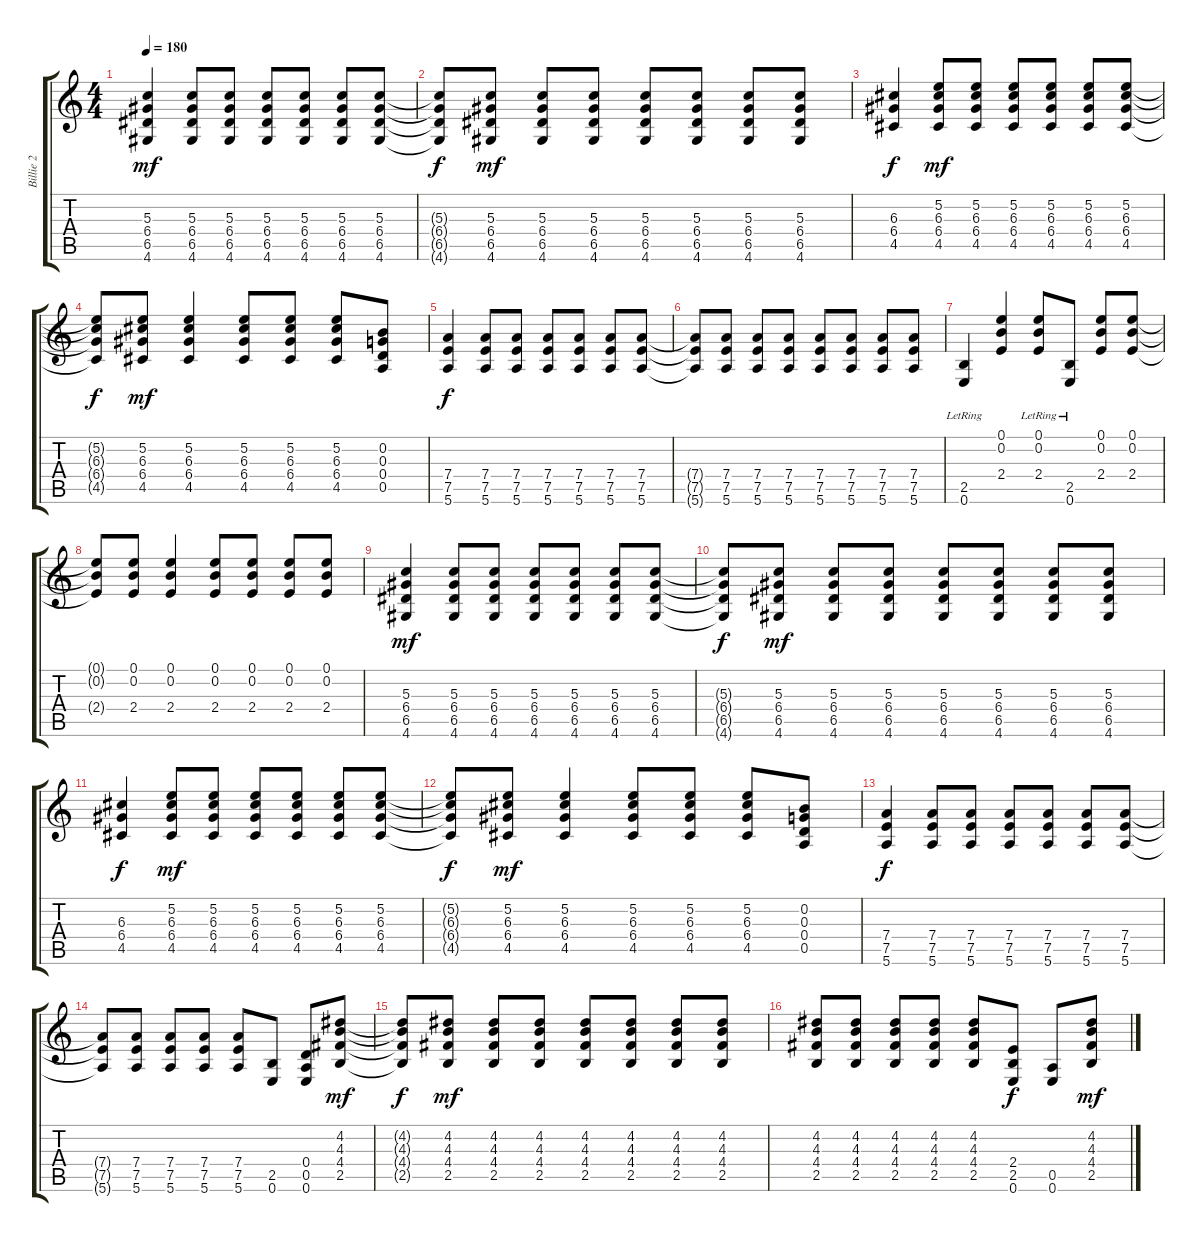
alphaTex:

\track ("Billie 2" "Billie 2") {instrument overdrivenguitar}
\staff {score tabs}
\tuning (E4 B3 G3 D3 A2 E2) {hide}
\ts (4 4)
\tempo 180
\clef g2
\ks c
(5.3 6.4 6.5 4.6).4{dy mf} (5.3 6.4 6.5 4.6).8 (5.3 6.4 6.5 4.6).8 (5.3 6.4 6.5 4.6).8 (5.3 6.4 6.5 4.6).8 (5.3 6.4 6.5 4.6).8 (5.3 6.4 6.5 4.6).8 |
(5.3{t} 6.4{t} 6.5{t} 4.6{t}).8{dy f} (5.3 6.4 6.5 4.6).8{dy mf} (5.3 6.4 6.5 4.6).8 (5.3 6.4 6.5 4.6).8 (5.3 6.4 6.5 4.6).8 (5.3 6.4 6.5 4.6).8 (5.3 6.4 6.5 4.6).8 (5.3 6.4 6.5 4.6).8 |
(6.3 6.4 4.5).4{dy f} (5.2 6.3 6.4 4.5).8{dy mf} (5.2 6.3 6.4 4.5).8 (5.2 6.3 6.4 4.5).8 (5.2 6.3 6.4 4.5).8 (5.2 6.3 6.4 4.5).8 (5.2 6.3 6.4 4.5).8 |
(5.2{t} 6.3{t} 6.4{t} 4.5{t}).8{dy f} (5.2 6.3 6.4 4.5).8{dy mf} (5.2 6.3 6.4 4.5).4 (5.2 6.3 6.4 4.5).8 (5.2 6.3 6.4 4.5).8 (5.2 6.3 6.4 4.5).8 (0.2 0.3 0.4 0.5).8 |
(7.4 7.5 5.6).4{dy f} (7.4 7.5 5.6).8 (7.4 7.5 5.6).8 (7.4 7.5 5.6).8 (7.4 7.5 5.6).8 (7.4 7.5 5.6).8 (7.4 7.5 5.6).8 |
(7.4{t} 7.5{t} 5.6{t}).8 (7.4 7.5 5.6).8 (7.4 7.5 5.6).8 (7.4 7.5 5.6).8 (7.4 7.5 5.6).8 (7.4 7.5 5.6).8 (7.4 7.5 5.6).8 (7.4 7.5 5.6).8 |
(2.5{lr} 0.6).4 (0.1 0.2 2.4).4 (0.1{lr} 0.2{lr} 2.4).8 (2.5{lr} 0.6{lr}).8 (0.1 0.2 2.4).8 (0.1 0.2 2.4).8 |
(0.1{t} 0.2{t} 2.4{t}).8 (0.1 0.2 2.4).8 (0.1 0.2 2.4).4 (0.1 0.2 2.4).8 (0.1 0.2 2.4).8 (0.1 0.2 2.4).8 (0.1 0.2 2.4).8 |
(5.3 6.4 6.5 4.6).4{dy mf} (5.3 6.4 6.5 4.6).8 (5.3 6.4 6.5 4.6).8 (5.3 6.4 6.5 4.6).8 (5.3 6.4 6.5 4.6).8 (5.3 6.4 6.5 4.6).8 (5.3 6.4 6.5 4.6).8 |
(5.3{t} 6.4{t} 6.5{t} 4.6{t}).8{dy f} (5.3 6.4 6.5 4.6).8{dy mf} (5.3 6.4 6.5 4.6).8 (5.3 6.4 6.5 4.6).8 (5.3 6.4 6.5 4.6).8 (5.3 6.4 6.5 4.6).8 (5.3 6.4 6.5 4.6).8 (5.3 6.4 6.5 4.6).8 |
(6.3 6.4 4.5).4{dy f} (5.2 6.3 6.4 4.5).8{dy mf} (5.2 6.3 6.4 4.5).8 (5.2 6.3 6.4 4.5).8 (5.2 6.3 6.4 4.5).8 (5.2 6.3 6.4 4.5).8 (5.2 6.3 6.4 4.5).8 |
(5.2{t} 6.3{t} 6.4{t} 4.5{t}).8{dy f} (5.2 6.3 6.4 4.5).8{dy mf} (5.2 6.3 6.4 4.5).4 (5.2 6.3 6.4 4.5).8 (5.2 6.3 6.4 4.5).8 (5.2 6.3 6.4 4.5).8 (0.2 0.3 0.4 0.5).8 |
(7.4 7.5 5.6).4{dy f} (7.4 7.5 5.6).8 (7.4 7.5 5.6).8 (7.4 7.5 5.6).8 (7.4 7.5 5.6).8 (7.4 7.5 5.6).8 (7.4 7.5 5.6).8 |
(7.4{t} 7.5{t} 5.6{t}).8 (7.4 7.5 5.6).8 (7.4 7.5 5.6).8 (7.4 7.5 5.6).8 (7.4 7.5 5.6).8 (2.5 0.6).8 (0.4 0.5 0.6).8 (4.2 4.3 4.4 2.5).8{dy mf} |
(4.2{t} 4.3{t} 4.4{t} 2.5{t}).8{dy f} (4.2 4.3 4.4 2.5).8{dy mf} (4.2 4.3 4.4 2.5).8 (4.2 4.3 4.4 2.5).8 (4.2 4.3 4.4 2.5).8 (4.2 4.3 4.4 2.5).8 (4.2 4.3 4.4 2.5).8 (4.2 4.3 4.4 2.5).8 |
(4.2 4.3 4.4 2.5).8 (4.2 4.3 4.4 2.5).8 (4.2 4.3 4.4 2.5).8 (4.2 4.3 4.4 2.5).8 (4.2 4.3 4.4 2.5).8 (2.4 2.5 0.6).8{dy f} (0.5 0.6).8 (4.2 4.3 4.4 2.5).8{dy mf}
